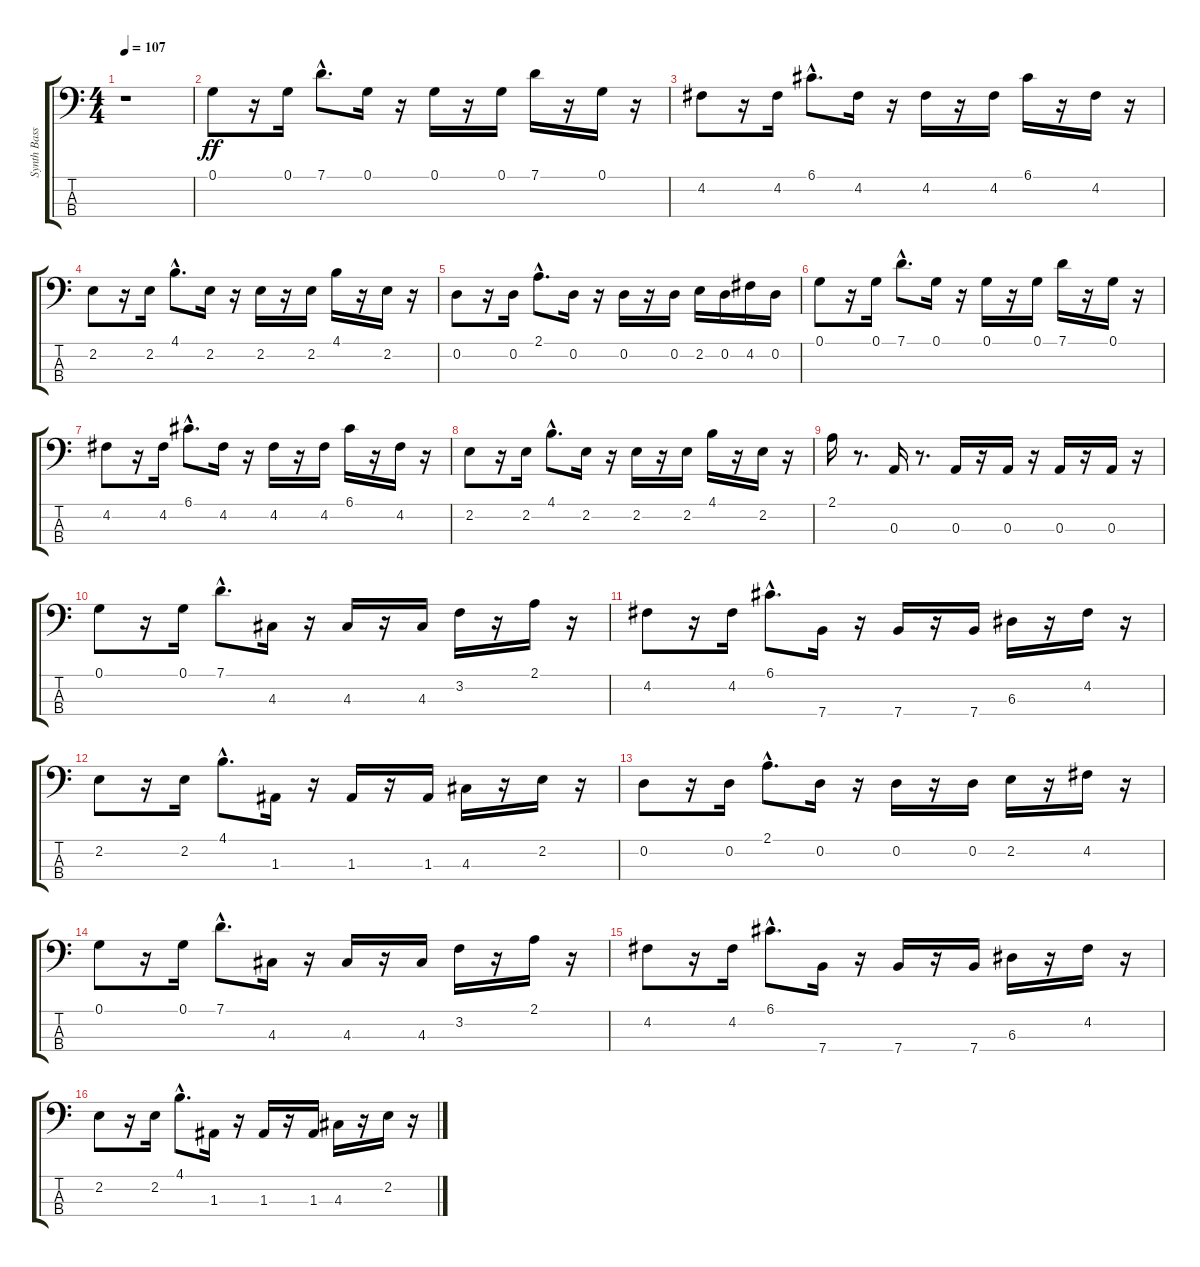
\track ("Synth Bass 1" "Synth Bass") {instrument synthbass1}
\staff {score tabs}
\tuning (G2 D2 A1 E1) {hide}
\ts (4 4)
\tempo 107
\clef f4
\ks c
r.1{dy ff instrument synthbass1} |
0.1.8 r.16 0.1.16 7.1{hac}.8{d} 0.1.16 r.16 0.1.16 r.16 0.1.16 7.1.16 r.16 0.1.16 r.16 |
4.2.8 r.16 4.2.16 6.1{hac}.8{d} 4.2.16 r.16 4.2.16 r.16 4.2.16 6.1.16 r.16 4.2.16 r.16 |
2.2.8 r.16 2.2.16 4.1{hac}.8{d} 2.2.16 r.16 2.2.16 r.16 2.2.16 4.1.16 r.16 2.2.16 r.16 |
0.2.8 r.16 0.2.16 2.1{hac}.8{d} 0.2.16 r.16 0.2.16 r.16 0.2.16 2.2.16 0.2.16 4.2.16 0.2.16 |
0.1.8 r.16 0.1.16 7.1{hac}.8{d} 0.1.16 r.16 0.1.16 r.16 0.1.16 7.1.16 r.16 0.1.16 r.16 |
4.2.8 r.16 4.2.16 6.1{hac}.8{d} 4.2.16 r.16 4.2.16 r.16 4.2.16 6.1.16 r.16 4.2.16 r.16 |
2.2.8 r.16 2.2.16 4.1{hac}.8{d} 2.2.16 r.16 2.2.16 r.16 2.2.16 4.1.16 r.16 2.2.16 r.16 |
2.1.16 r.8{d} 0.3.16 r.8{d} 0.3.16 r.16 0.3.16 r.16 0.3.16 r.16 0.3.16 r.16 |
0.1.8 r.16 0.1.16 7.1{hac}.8{d} 4.3.16 r.16 4.3.16 r.16 4.3.16 3.2.16 r.16 2.1.16 r.16 |
4.2.8 r.16 4.2.16 6.1{hac}.8{d} 7.4.16 r.16 7.4.16 r.16 7.4.16 6.3.16 r.16 4.2.16 r.16 |
2.2.8 r.16 2.2.16 4.1{hac}.8{d} 1.3.16 r.16 1.3.16 r.16 1.3.16 4.3.16 r.16 2.2.16 r.16 |
0.2.8 r.16 0.2.16 2.1{hac}.8{d} 0.2.16 r.16 0.2.16 r.16 0.2.16 2.2.16 r.16 4.2.16 r.16 |
0.1.8 r.16 0.1.16 7.1{hac}.8{d} 4.3.16 r.16 4.3.16 r.16 4.3.16 3.2.16 r.16 2.1.16 r.16 |
4.2.8 r.16 4.2.16 6.1{hac}.8{d} 7.4.16 r.16 7.4.16 r.16 7.4.16 6.3.16 r.16 4.2.16 r.16 |
2.2.8 r.16 2.2.16 4.1{hac}.8{d} 1.3.16 r.16 1.3.16 r.16 1.3.16 4.3.16 r.16 2.2.16 r.16
